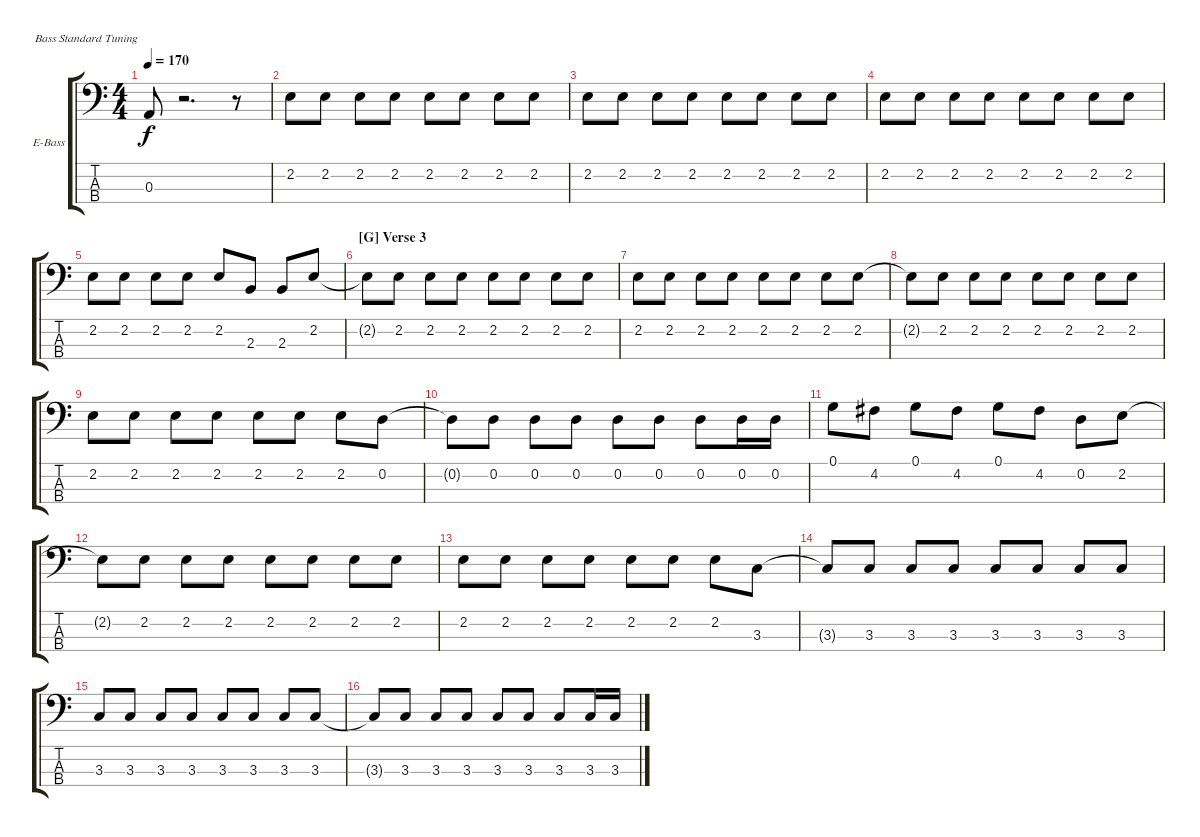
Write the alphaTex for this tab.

\bracketExtendMode groupsimilarinstruments
\firstSystemTrackNameOrientation horizontal
\otherSystemsTrackNameOrientation horizontal
\track ("Jimmy Bain" "E-Bass") {instrument electricbasspick}
\staff {score tabs}
\tuning (G2 D2 A1 E1)
\ts (4 4)
\tempo 170
\clef f4
\ks c
0.3.8{dy f} r.2{d} r.8 |
2.2.8 2.2.8 2.2.8 2.2.8 2.2.8 2.2.8 2.2.8 2.2.8 |
2.2.8 2.2.8 2.2.8 2.2.8 2.2.8 2.2.8 2.2.8 2.2.8 |
2.2.8 2.2.8 2.2.8 2.2.8 2.2.8 2.2.8 2.2.8 2.2.8 |
2.2.8 2.2.8 2.2.8 2.2.8 2.2.8 2.3.8 2.3.8 2.2.8 |
\section ("G" "Verse 3")
2.2{t}.8 2.2.8 2.2.8 2.2.8 2.2.8 2.2.8 2.2.8 2.2.8 |
2.2.8 2.2.8 2.2.8 2.2.8 2.2.8 2.2.8 2.2.8 2.2.8 |
2.2{t}.8 2.2.8 2.2.8 2.2.8 2.2.8 2.2.8 2.2.8 2.2.8 |
2.2.8 2.2.8 2.2.8 2.2.8 2.2.8 2.2.8 2.2.8 0.2.8 |
0.2{t}.8 0.2.8 0.2.8 0.2.8 0.2.8 0.2.8 0.2.8 0.2.16 0.2.16 |
0.1.8 4.2.8 0.1.8 4.2.8 0.1.8 4.2.8 0.2.8 2.2.8 |
2.2{t}.8 2.2.8 2.2.8 2.2.8 2.2.8 2.2.8 2.2.8 2.2.8 |
2.2.8 2.2.8 2.2.8 2.2.8 2.2.8 2.2.8 2.2.8 3.3.8 |
3.3{t}.8 3.3.8 3.3.8 3.3.8 3.3.8 3.3.8 3.3.8 3.3.8 |
3.3.8 3.3.8 3.3.8 3.3.8 3.3.8 3.3.8 3.3.8 3.3.8 |
3.3{t}.8 3.3.8 3.3.8 3.3.8 3.3.8 3.3.8 3.3.8 3.3.16 3.3.16
